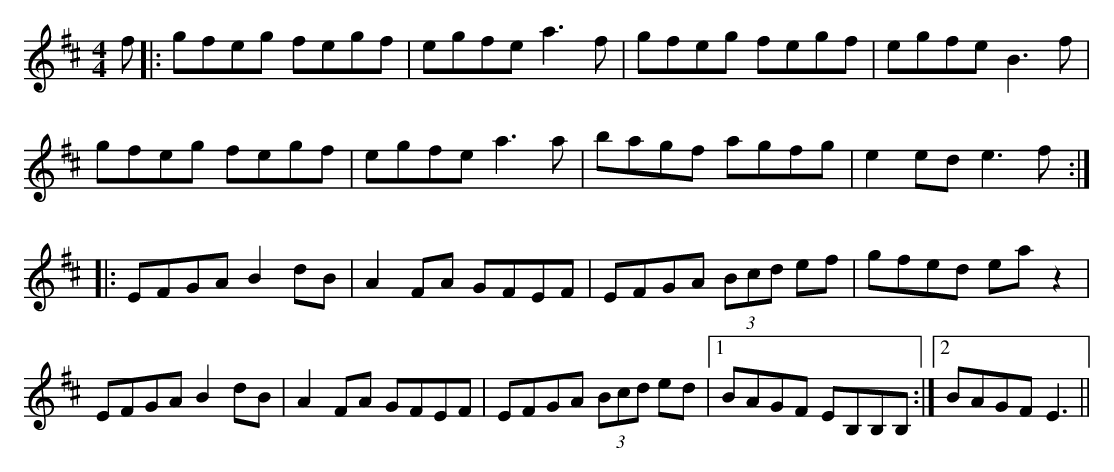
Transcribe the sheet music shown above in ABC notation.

X:1
M:4/4
K:Edor
f|:gfeg fegf|egfe a3f|gfeg fegf|egfe B3f|
gfeg fegf|egfe a3a|bagf agfg|e2 ed e3f:|
|:EFGA B2 dB|A2 FA GFEF|EFGA (3Bcd ef|gfed eaz2|
EFGA B2 dB|A2 FA GFEF|EFGA (3Bcd ed|1 BAGF EB,B,B,:|2 BAGF E3||
